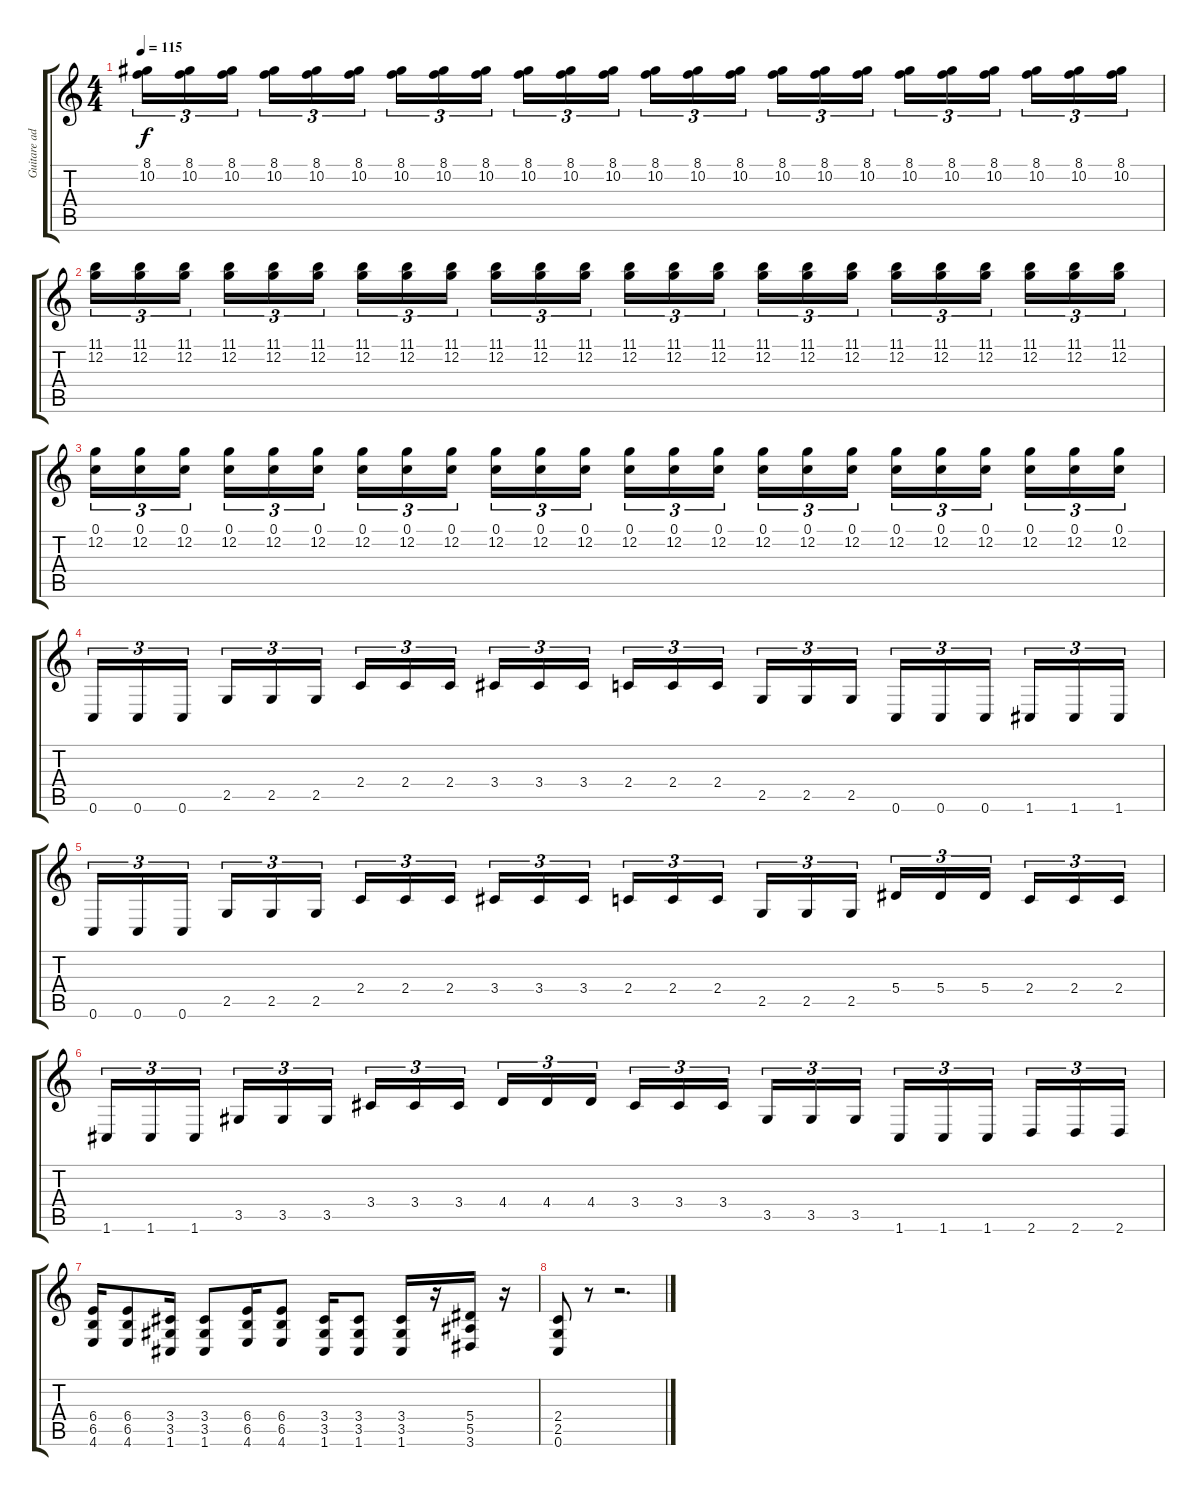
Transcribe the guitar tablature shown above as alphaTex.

\track ("Guitare additionnelle" "Guitare ad") {instrument distortionguitar}
\staff {score tabs}
\tuning (C4 G3 Eb3 Bb2 F2 C2) {hide}
\ts (4 4)
\tempo 115
\clef g2
\ks c
(8.1 10.2).16{tu (3 2) dy f} (8.1 10.2).16{tu (3 2)} (8.1 10.2).16{tu (3 2) beam splitsecondary} (8.1 10.2).16{tu (3 2)} (8.1 10.2).16{tu (3 2)} (8.1 10.2).16{tu (3 2)} (8.1 10.2).16{tu (3 2)} (8.1 10.2).16{tu (3 2)} (8.1 10.2).16{tu (3 2) beam splitsecondary} (8.1 10.2).16{tu (3 2)} (8.1 10.2).16{tu (3 2)} (8.1 10.2).16{tu (3 2)} (8.1 10.2).16{tu (3 2)} (8.1 10.2).16{tu (3 2)} (8.1 10.2).16{tu (3 2) beam splitsecondary} (8.1 10.2).16{tu (3 2)} (8.1 10.2).16{tu (3 2)} (8.1 10.2).16{tu (3 2)} (8.1 10.2).16{tu (3 2)} (8.1 10.2).16{tu (3 2)} (8.1 10.2).16{tu (3 2) beam splitsecondary} (8.1 10.2).16{tu (3 2)} (8.1 10.2).16{tu (3 2)} (8.1 10.2).16{tu (3 2)} |
(11.1 12.2).16{tu (3 2)} (11.1 12.2).16{tu (3 2)} (11.1 12.2).16{tu (3 2) beam splitsecondary} (11.1 12.2).16{tu (3 2)} (11.1 12.2).16{tu (3 2)} (11.1 12.2).16{tu (3 2)} (11.1 12.2).16{tu (3 2)} (11.1 12.2).16{tu (3 2)} (11.1 12.2).16{tu (3 2) beam splitsecondary} (11.1 12.2).16{tu (3 2)} (11.1 12.2).16{tu (3 2)} (11.1 12.2).16{tu (3 2)} (11.1 12.2).16{tu (3 2)} (11.1 12.2).16{tu (3 2)} (11.1 12.2).16{tu (3 2) beam splitsecondary} (11.1 12.2).16{tu (3 2)} (11.1 12.2).16{tu (3 2)} (11.1 12.2).16{tu (3 2)} (11.1 12.2).16{tu (3 2)} (11.1 12.2).16{tu (3 2)} (11.1 12.2).16{tu (3 2) beam splitsecondary} (11.1 12.2).16{tu (3 2)} (11.1 12.2).16{tu (3 2)} (11.1 12.2).16{tu (3 2)} |
(0.1 12.2).16{tu (3 2)} (0.1 12.2).16{tu (3 2)} (0.1 12.2).16{tu (3 2) beam splitsecondary} (0.1 12.2).16{tu (3 2)} (0.1 12.2).16{tu (3 2)} (0.1 12.2).16{tu (3 2)} (0.1 12.2).16{tu (3 2)} (0.1 12.2).16{tu (3 2)} (0.1 12.2).16{tu (3 2) beam splitsecondary} (0.1 12.2).16{tu (3 2)} (0.1 12.2).16{tu (3 2)} (0.1 12.2).16{tu (3 2)} (0.1 12.2).16{tu (3 2)} (0.1 12.2).16{tu (3 2)} (0.1 12.2).16{tu (3 2) beam splitsecondary} (0.1 12.2).16{tu (3 2)} (0.1 12.2).16{tu (3 2)} (0.1 12.2).16{tu (3 2)} (0.1 12.2).16{tu (3 2)} (0.1 12.2).16{tu (3 2)} (0.1 12.2).16{tu (3 2) beam splitsecondary} (0.1 12.2).16{tu (3 2)} (0.1 12.2).16{tu (3 2)} (0.1 12.2).16{tu (3 2)} |
0.6.16{tu (3 2)} 0.6.16{tu (3 2)} 0.6.16{tu (3 2) beam splitsecondary} 2.5.16{tu (3 2)} 2.5.16{tu (3 2)} 2.5.16{tu (3 2)} 2.4.16{tu (3 2)} 2.4.16{tu (3 2)} 2.4.16{tu (3 2) beam splitsecondary} 3.4.16{tu (3 2)} 3.4.16{tu (3 2)} 3.4.16{tu (3 2)} 2.4.16{tu (3 2)} 2.4.16{tu (3 2)} 2.4.16{tu (3 2) beam splitsecondary} 2.5.16{tu (3 2)} 2.5.16{tu (3 2)} 2.5.16{tu (3 2)} 0.6.16{tu (3 2)} 0.6.16{tu (3 2)} 0.6.16{tu (3 2) beam splitsecondary} 1.6.16{tu (3 2)} 1.6.16{tu (3 2)} 1.6.16{tu (3 2)} |
0.6.16{tu (3 2)} 0.6.16{tu (3 2)} 0.6.16{tu (3 2) beam splitsecondary} 2.5.16{tu (3 2)} 2.5.16{tu (3 2)} 2.5.16{tu (3 2)} 2.4.16{tu (3 2)} 2.4.16{tu (3 2)} 2.4.16{tu (3 2) beam splitsecondary} 3.4.16{tu (3 2)} 3.4.16{tu (3 2)} 3.4.16{tu (3 2)} 2.4.16{tu (3 2)} 2.4.16{tu (3 2)} 2.4.16{tu (3 2) beam splitsecondary} 2.5.16{tu (3 2)} 2.5.16{tu (3 2)} 2.5.16{tu (3 2)} 5.4.16{tu (3 2)} 5.4.16{tu (3 2)} 5.4.16{tu (3 2) beam splitsecondary} 2.4.16{tu (3 2)} 2.4.16{tu (3 2)} 2.4.16{tu (3 2)} |
1.6.16{tu (3 2)} 1.6.16{tu (3 2)} 1.6.16{tu (3 2) beam splitsecondary} 3.5.16{tu (3 2)} 3.5.16{tu (3 2)} 3.5.16{tu (3 2)} 3.4.16{tu (3 2)} 3.4.16{tu (3 2)} 3.4.16{tu (3 2) beam splitsecondary} 4.4.16{tu (3 2)} 4.4.16{tu (3 2)} 4.4.16{tu (3 2)} 3.4.16{tu (3 2)} 3.4.16{tu (3 2)} 3.4.16{tu (3 2) beam splitsecondary} 3.5.16{tu (3 2)} 3.5.16{tu (3 2)} 3.5.16{tu (3 2)} 1.6.16{tu (3 2)} 1.6.16{tu (3 2)} 1.6.16{tu (3 2) beam splitsecondary} 2.6.16{tu (3 2)} 2.6.16{tu (3 2)} 2.6.16{tu (3 2)} |
(6.4 6.5 4.6).16 (6.4 6.5 4.6).8 (3.4 3.5 1.6).16 (3.4 3.5 1.6).8 (6.4 6.5 4.6).16 (6.4 6.5 4.6).8 (3.4 3.5 1.6).16 (3.4 3.5 1.6).8 (3.4 3.5 1.6).16 r.16 (5.4 5.5 3.6).16 r.16 |
(2.4 2.5 0.6).8 r.8 r.2{d}
